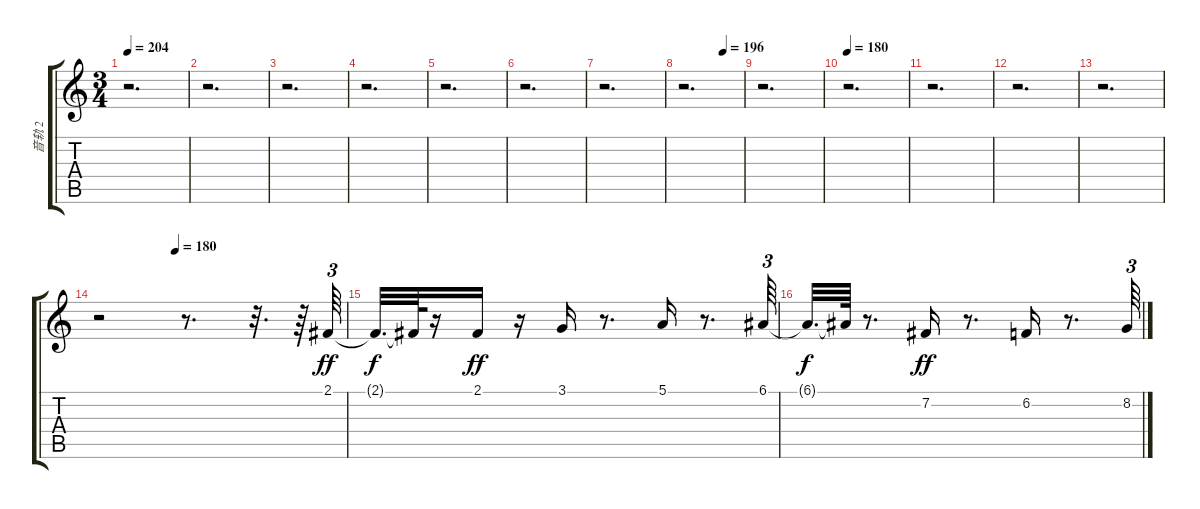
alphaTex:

\track ("音轨 2" "音轨 2") {instrument stringensemble1}
\staff {score tabs}
\tuning (E4 B3 G3 D3 A2 E2) {hide}
\ts (3 4)
\tempo 204
\clef g2
\ks c
r.2{d dy f} |
r.2{d} |
r.2{d} |
r.2{d} |
r.2{d} |
r.2{d} |
r.2{d} |
\tempo (196 0.6666666666666666)
r.2{d} |
r.2{d} |
\tempo 180
r.2{d} |
r.2{d} |
r.2{d} |
r.2{d} |
\tempo (180 0.3125)
r.2 r.8{d} r.32{d} r.64 2.1.64{tu (3 2) dy ff} |
2.1{t}.32{d dy f} 2.1{t}.64 r.16 2.1.16{dy ff} r.16 3.1.16 r.8{d} 5.1.16 r.8{d} 6.1.64{tu (3 2)} |
6.1{t}.32{d dy f} 6.1{t}.64 r.8{d} 7.2.16{dy ff} r.8{d} 6.2.16 r.8{d} 8.2.64{tu (3 2)}
